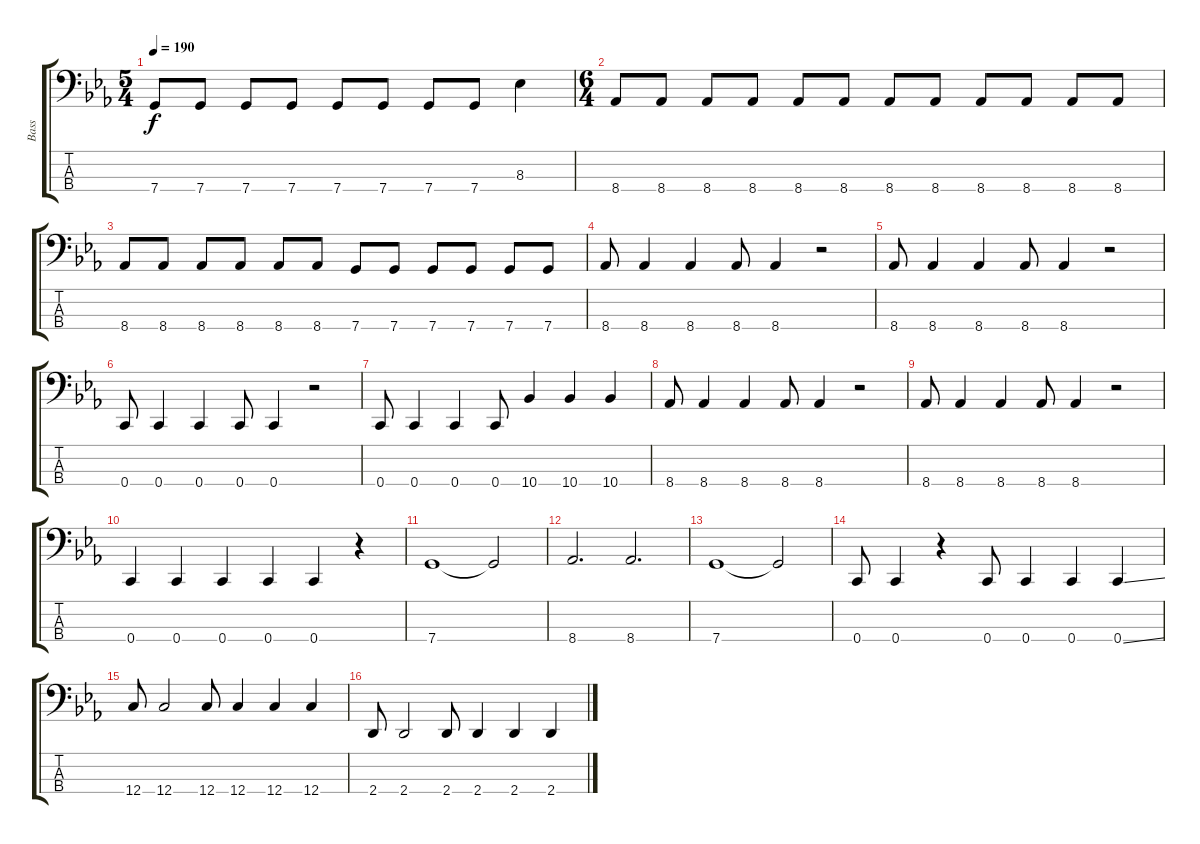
\track ("Bass" "Bass") {instrument electricbassfinger}
\staff {score tabs}
\tuning (F2 C2 G1 C1) {hide}
\ts (5 4)
\tempo 190
\clef f4
\ks eb
7.4.8{dy f} 7.4.8 7.4.8 7.4.8 7.4.8 7.4.8 7.4.8 7.4.8 8.3.4 |
\ts (6 4)
8.4.8 8.4.8 8.4.8 8.4.8 8.4.8 8.4.8 8.4.8 8.4.8 8.4.8 8.4.8 8.4.8 8.4.8 |
8.4.8 8.4.8 8.4.8 8.4.8 8.4.8 8.4.8 7.4.8 7.4.8 7.4.8 7.4.8 7.4.8 7.4.8 |
8.4.8 8.4.4 8.4.4 8.4.8 8.4.4 r.2 |
8.4.8 8.4.4 8.4.4 8.4.8 8.4.4 r.2 |
0.4.8 0.4.4 0.4.4 0.4.8 0.4.4 r.2 |
0.4.8 0.4.4 0.4.4 0.4.8 10.4.4 10.4.4 10.4.4 |
8.4.8 8.4.4 8.4.4 8.4.8 8.4.4 r.2 |
8.4.8 8.4.4 8.4.4 8.4.8 8.4.4 r.2 |
0.4.4 0.4.4 0.4.4 0.4.4 0.4.4 r.4 |
7.4.1 7.4{t}.2 |
8.4.2{d} 8.4.2{d} |
7.4.1 7.4{t}.2 |
0.4.8 0.4.4 r.4 0.4.8 0.4.4 0.4.4 0.4{ss}.4 |
12.4.8 12.4.2 12.4.8 12.4.4 12.4.4 12.4.4 |
2.4.8 2.4.2 2.4.8 2.4.4 2.4.4 2.4.4
